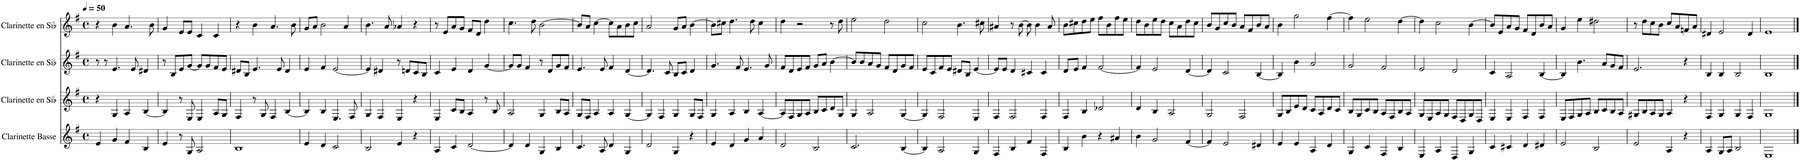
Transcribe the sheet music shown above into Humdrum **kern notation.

**kern	**kern	**kern	**kern
*part4	*part3	*part2	*part1
*staff4	*staff3	*staff2	*staff1
*I"Clarinette Basse	*I"Clarinette en Sib	*I"Clarinette en Sib	*I"Clarinette en Sib
*I'Cl. basse	*I'Clar. Sib	*I'Clar. Sib	*I'Clar. Sib
*clefG2	*clefG2	*clefG2	*clefG2
*Trd8c14	*Trd1c2	*Trd1c2	*Trd1c2
*k[f#]	*k[f#]	*k[f#]	*k[f#]
*M4/4	*M4/4	*M4/4	*M4/4
*met(c)	*met(c)	*met(c)	*met(c)
*MM50	*MM50	*MM50	*MM50
=1	=1	=1	=1
4e/	4r	8r	4r
.	.	8r	.
4g/	4G/	4.e/	4b\
4f#/	4A/	.	4.a/
.	.	8e/	.
4B/	[4B/	4d#X/	.
.	.	.	8b\
=2	=2	=2	=2
4e/	4B/]	8r	4g/
.	.	8B/L	.
8r	8r	8e/	8e/L
8G/	8E/	[8g/J	8e/J
2A/	4E/	8g/L]	4c/
.	.	8g/	.
.	8A/L	8f#/	4c/
.	8G/J	8e/J	.
=3	=3	=3	=3
1B	4F#/	8d#X/L	4r
.	.	8B/J	.
.	8r	4.e/	4b\
.	8G/	.	.
.	4F#/	.	4.a/
.	.	8e/	.
.	[4B/	4d#/	.
.	.	.	8b\
=4	=4	=4	=4
4e/	4B/]	4e/	8g/L
.	.	.	8a/J
4d/	4B/	4f#/	2b\
2c/	4.E/	[2e/	.
.	.	.	4a/
.	8F#/	.	.
=5	=5	=5	=5
2B/	4G/	4e/]	4.b\
.	4F#/	4d#X/	.
.	.	.	8a/
4e/	4E/	8r	4a-X/
.	.	8dn/L	.
4r	4r	8c/	4r
.	.	8B/J	.
=6	=6	=6	=6
4A/	4E/	4c/	8r
.	.	.	8e/L
4c/	8c/L	4e/	8a/
.	8B/J	.	8g/J
[2d/	4A/	4d/	8f#/L
.	.	.	8d/J
.	8r	[4g/	4dd\
.	8B/	.	.
=7	=7	=7	=7
4d/]	2A/	8g/L]	4.cc\
.	.	8g/J	.
4d/	.	4f#/	.
.	.	.	8dd\
4G/	4G/	8r	[2b\
.	.	8d/L	.
4B/	8B/L	8g/	.
.	8A/J	8f#/J	.
=8	=8	=8	=8
4.c/	8G/L	4.e/	8b/L]
.	8F#/J	.	8a/J
.	4A/	.	[4cc\
8A/	.	8e/	.
4d/	4A/	4f#/	8cc\L]
.	.	.	8a\
4G/	[4G/	[4d/	8b\
.	.	.	8cc\J
=9	=9	=9	=9
2d/	4G/]	4.d/]	2a/
.	4F#/	.	.
.	.	8c/	.
4G/	4G/	8B/L	8g/L
.	.	8c/J	8a/J
4r	8G/L	4d/	[4b\
.	8F#/J	.	.
=10	=10	=10	=10
4e/	4G/	4.g/	8b\L]
.	.	.	8cc#X\J
4d/	4A/	.	4.dd\
.	.	8f#/	.
4g/	4B/	4.e/	.
.	.	.	8dd\
4a/	[4A/	.	4cc#\
.	.	8g/	.
=11	=11	=11	=11
2d/	8A/L]	8f#/L	4dd\
.	8F#/	8d/	.
.	8G/	8e/	2r
.	8A/J	8f#/J	.
2B/	8B/L	8g/L	.
.	8c/	8a/J	.
.	8d/	[4b\	8r
.	8G/J	.	8dd\
=12	=12	=12	=12
2.c/	4G/	8b/L]	2ee\
.	.	8b/	.
.	2A/	8a/	.
.	.	8g/J	.
.	.	8f#/L	2dd\
.	.	8d/	.
[4B/	[4G/	8g/	.
.	.	8f#/J	.
=13	=13	=13	=13
4B/]	4G/]	8e/L	2cc\
.	.	8c/	.
2A/	2F#/	8f#/	.
.	.	8e/J	.
.	.	8d#X/L	4.b\
.	.	8B/J	.
4G/	4E/	[4e/	.
.	.	.	8cc#X\
=14	=14	=14	=14
4F#/	4F#/	8e/L]	4a#X/
.	.	8e/J	.
4B/	2F#/	4d/	8r
.	.	.	[8b\
4f#/	.	4c#X/	8b\]
.	.	.	4b\
4F#/	4F#/	4c#/	.
.	.	.	8a#/
=15	=15	=15	=15
4B/	4F#/	8d/L	8b\L
.	.	8e/J	8cc#X\
4b\	4B/	4f#/	8dd\
.	.	.	8ee\J
4r	2d-X/	[2f#/	8ff#\L
.	.	.	8b\
4a#X/	.	.	8ff#\
.	.	.	8ee\J
=16	=16	=16	=16
4b\	4d/	4f#/]	8dd\L
.	.	.	8b\
2g/	4B/	2e/	8ee\
.	.	.	8dd\J
.	2A/	.	8cc\L
.	.	.	8a\
[4f#/	.	[4d/	8dd\
.	.	.	8cc\J
=17	=17	=17	=17
4f#/]	2G/	4d/]	8b/L
.	.	.	8g/
2e/	.	2c/	8cc/
.	.	.	8b/J
.	2F#/	.	8a/L
.	.	.	8f#/
4d#X/	.	[4B/	8b/
.	.	.	8a/J
=18	=18	=18	=18
4e/	8G/L	4B/]	4b\
.	8B/	.	.
4e/	8e/	4b\	2gg\
.	8d/J	.	.
4A/	8c/L	2a/	.
.	8A/	.	.
4d/	8d/	.	[4ff#\
.	8c/J	.	.
=19	=19	=19	=19
4G/	8B/L	2g/	4ff#\]
.	8G/	.	.
4c/	8c/	.	2ee\
.	8B/J	.	.
4F#/	8A/L	2f#/	.
.	8F#/	.	.
4B/	8B/	.	[4dd\
.	8A/J	.	.
=20	=20	=20	=20
4E/	8G/L	2e/	4dd\]
.	8E/	.	.
4A/	8A/	.	2cc\
.	8G/J	.	.
4D/	8F#/L	2d/	.
.	8D/	.	.
4G/	8G/	.	[4b\
.	8D/J	.	.
=21	=21	=21	=21
4c/	4E/	4c/	8b/L]
.	.	.	8e/
4c#X/	4E/	2A/	8a/
.	.	.	8g/J
4d/	4F#/	.	8f#/L
.	.	.	8d/
4d#X/	4F#/	[4B/	8b/
.	.	.	8a/J
=22	=22	=22	=22
2e/	8E/L	4B/]	4g/
.	8F#/	.	.
.	8G/	4.b\	4ee\
.	8A/J	.	.
2B/	8B/L	.	2dd#X\
.	8c/	8a/L	.
.	8B/	8g/	.
.	8A/J	8f#/J	.
=23	=23	=23	=23
2e/	8G#X/L	2.e/	8r
.	8B/	.	8dd\L
.	8A/	.	8cc\
.	8G#/J	.	8b\J
4A/	4A/	.	8cc/L
.	.	.	8a/
4r	4r	4r	8fn/
.	.	.	8a/J
=24	=24	=24	=24
4A/	4F#/	4B/	4d#X/
8G/L	4G/	4B/	2e/
8A/J	.	.	.
2B/	4G/	2B/	.
.	4F#/	.	4d#/
=25	=25	=25	=25
1E	1G	1B	1e
==	==	==	==
*-	*-	*-	*-
